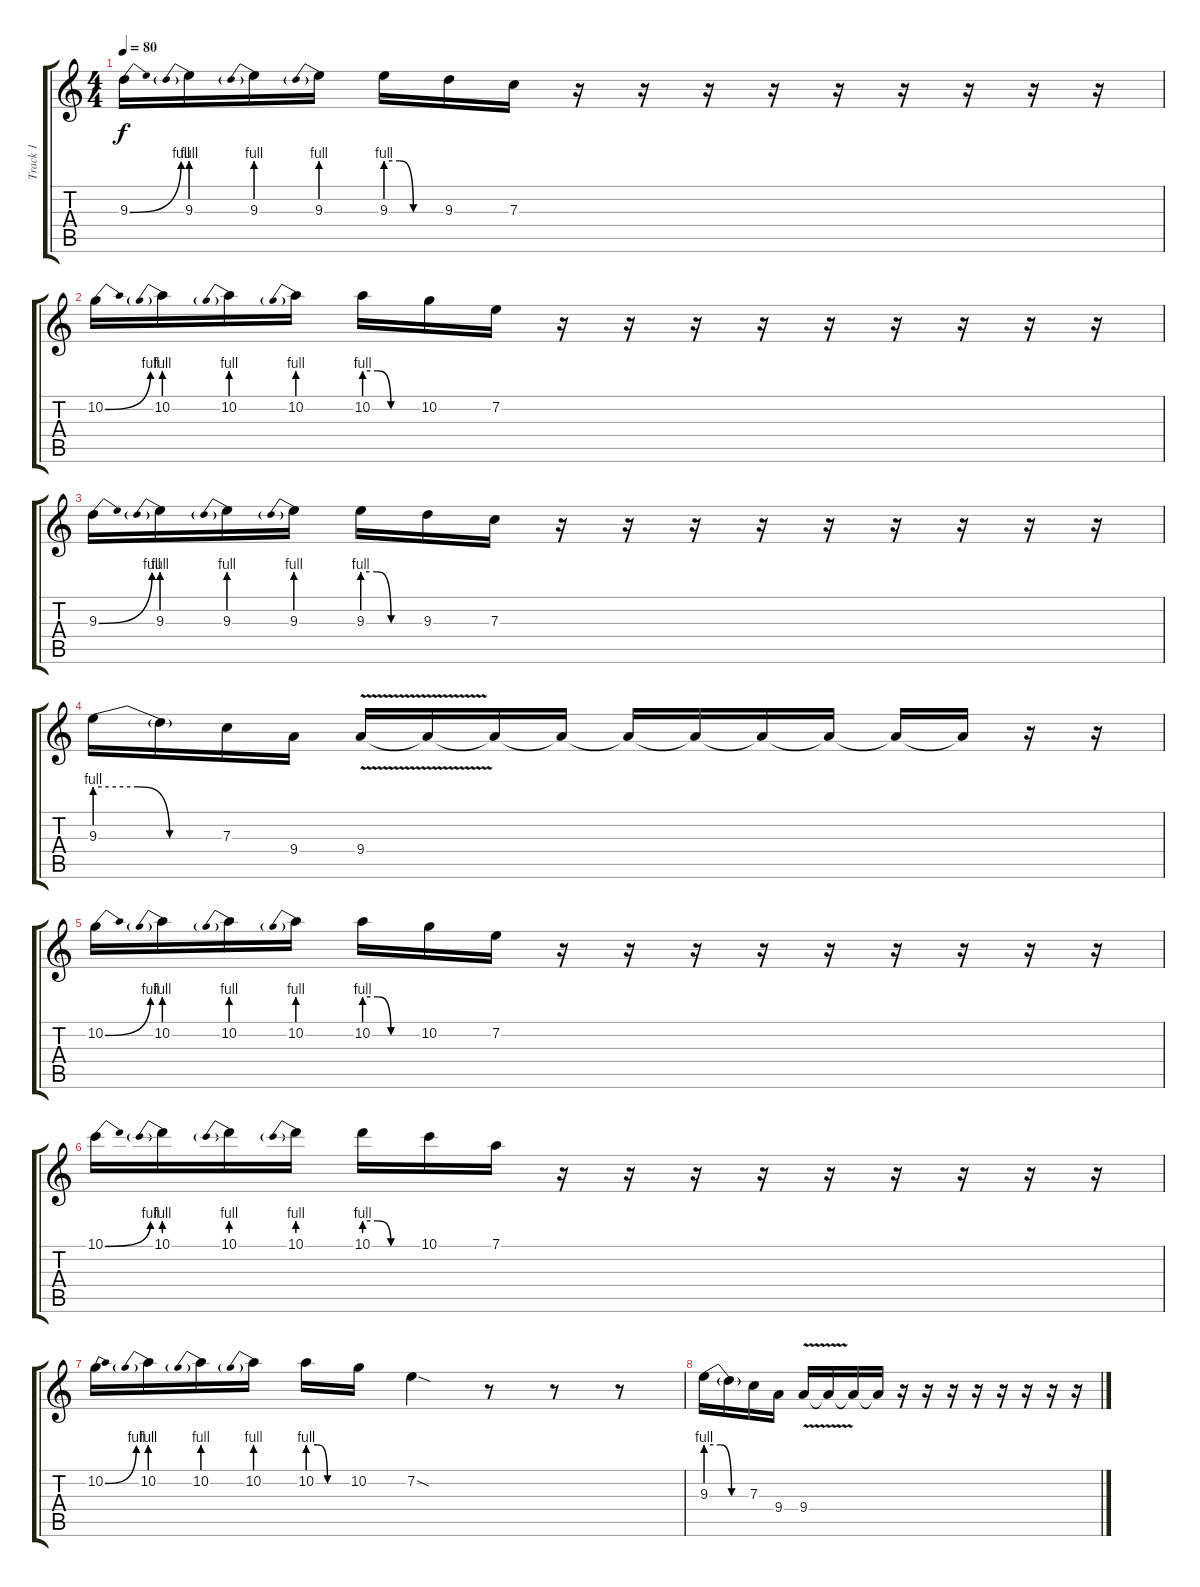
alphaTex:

\track ("Track 1" "Track 1") {instrument electricguitarmuted}
\staff {score tabs}
\tuning (D4 A3 F3 C3 G2 D2) {hide}
\ts (4 4)
\tempo 80
\clef g2
\ks c
9.3{be (bend 0 0 60 4)}.16{dy f} 9.3{be (prebend 0 4 60 4)}.16 9.3{be (prebend 0 4 60 4)}.16 9.3{be (prebend 0 4 60 4)}.16 9.3{be (custom 0 4 15 4 30 0 60 0)}.16 9.3.16 7.3.16 r.16 r.16 r.16 r.16 r.16 r.16 r.16 r.16 r.16 |
10.2{be (bend 0 0 60 4)}.16 10.2{be (prebend 0 4 60 4)}.16 10.2{be (prebend 0 4 60 4)}.16 10.2{be (prebend 0 4 60 4)}.16 10.2{be (custom 0 4 15 4 30 0 60 0)}.16 10.2.16 7.2.16 r.16 r.16 r.16 r.16 r.16 r.16 r.16 r.16 r.16 |
9.3{be (bend 0 0 60 4)}.16 9.3{be (prebend 0 4 60 4)}.16 9.3{be (prebend 0 4 60 4)}.16 9.3{be (prebend 0 4 60 4)}.16 9.3{be (custom 0 4 15 4 30 0 60 0)}.16 9.3.16 7.3.16 r.16 r.16 r.16 r.16 r.16 r.16 r.16 r.16 r.16 |
9.3{be (custom 0 4 20 4 35 0 60 0)}.16 9.3{t}.16 7.3.16 9.4.16 9.4{v}.16 9.4{t}.16 9.4{t}.16 9.4{t}.16 9.4{t}.16 9.4{t}.16 9.4{t}.16 9.4{t}.16 9.4{t}.16 9.4{t}.16 r.16 r.16 |
10.2{be (bend 0 0 60 4)}.16 10.2{be (prebend 0 4 60 4)}.16 10.2{be (prebend 0 4 60 4)}.16 10.2{be (prebend 0 4 60 4)}.16 10.2{be (custom 0 4 15 4 30 0 60 0)}.16 10.2.16 7.2.16 r.16 r.16 r.16 r.16 r.16 r.16 r.16 r.16 r.16 |
10.1{be (bend 0 0 60 4)}.16 10.1{be (prebend 0 4 60 4)}.16 10.1{be (prebend 0 4 60 4)}.16 10.1{be (prebend 0 4 60 4)}.16 10.1{be (custom 0 4 15 4 30 0 60 0)}.16 10.1.16 7.1.16 r.16 r.16 r.16 r.16 r.16 r.16 r.16 r.16 r.16 |
10.2{be (bend 0 0 60 4)}.16 10.2{be (prebend 0 4 60 4)}.16 10.2{be (prebend 0 4 60 4)}.16 10.2{be (prebend 0 4 60 4)}.16 10.2{be (custom 0 4 15 4 30 0 60 0)}.16 10.2.16 7.2{sod}.4 r.8 r.8 r.8 |
9.3{be (custom 0 4 20 4 35 0 60 0)}.16 9.3{t}.16 7.3.16 9.4.16 9.4{v}.16 9.4{t}.16 9.4{t}.16 9.4{t}.16 r.16 r.16 r.16 r.16 r.16 r.16 r.16 r.16
